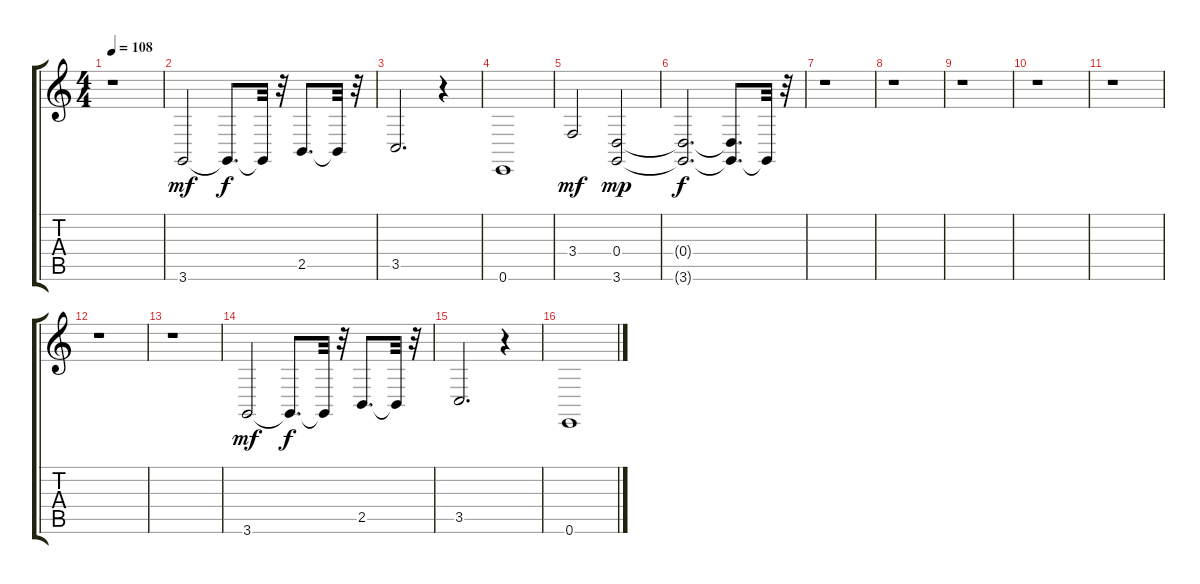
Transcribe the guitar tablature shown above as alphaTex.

\track "" {instrument synthbrass1}
\staff {score tabs}
\tuning (E4 B3 G3 D3 A2 E2) {hide}
\ts (4 4)
\tempo 108
\clef g2
\ks c
r.1{dy f} |
3.6.2{dy mf} 3.6{t}.8{d dy f} 3.6{t}.32 r.32 2.5.8{d} 2.5{t}.32 r.32 |
3.5.2{d} r.4 |
0.6.1 |
3.4.2{dy mf} (0.4 3.6).2{dy mp} |
(0.4{t} 3.6{t}).2{d dy f} (0.4{t} 3.6{t}).8{d} 3.6{t}.32 r.32 |
r.1 |
r.1 |
r.1 |
r.1 |
r.1 |
r.1 |
r.1 |
3.6.2{dy mf} 3.6{t}.8{d dy f} 3.6{t}.32 r.32 2.5.8{d} 2.5{t}.32 r.32 |
3.5.2{d} r.4 |
0.6.1
